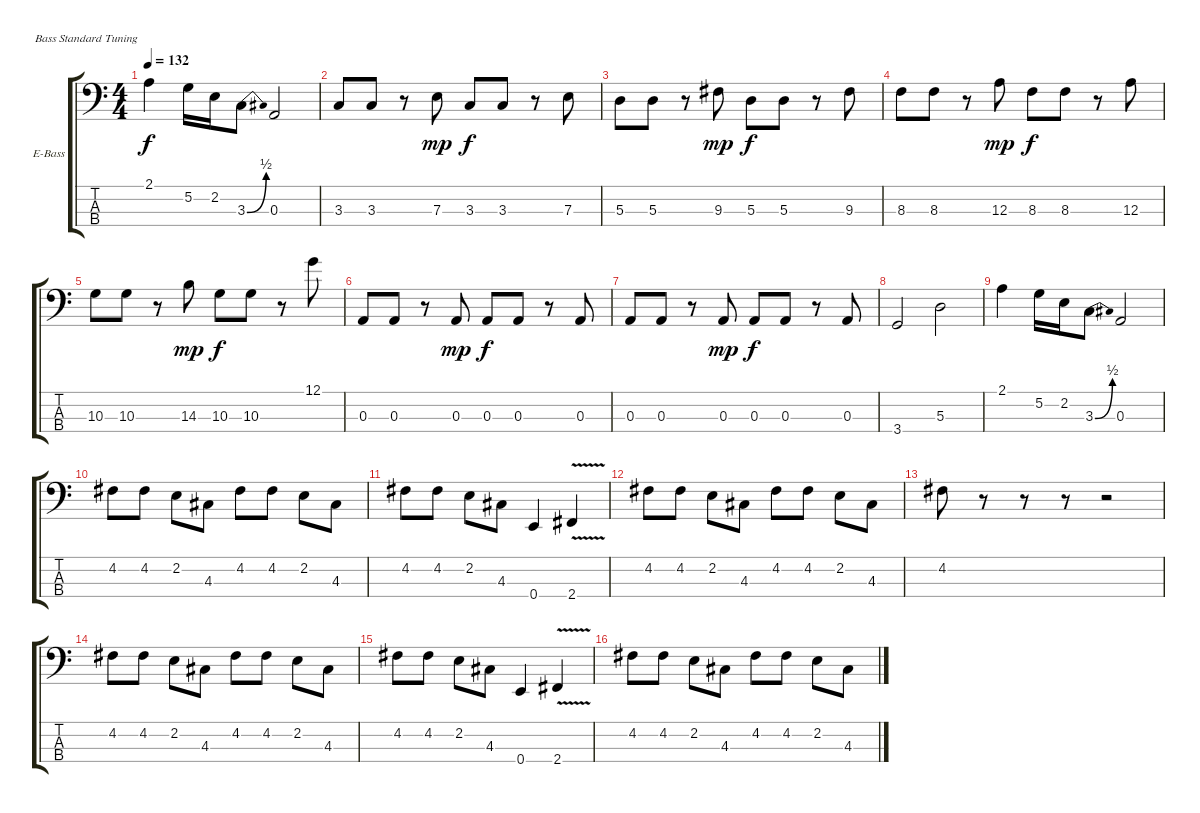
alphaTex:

\bracketExtendMode groupsimilarinstruments
\firstSystemTrackNameOrientation horizontal
\otherSystemsTrackNameOrientation horizontal
\track ("bass" "E-Bass") {instrument slapbass1}
\staff {score tabs}
\tuning (G2 D2 A1 E1)
\ts (4 4)
\tempo 132
\clef f4
\ks c
2.1.4{dy f} 5.2.16 2.2.16 3.3{be (bend 0 0 60 2)}.8 0.3.2 |
3.3.8 3.3.8 r.8 7.3.8{dy mp} 3.3.8{dy f} 3.3.8 r.8 7.3.8 |
5.3.8 5.3.8 r.8 9.3.8{dy mp} 5.3.8{dy f} 5.3.8 r.8 9.3.8 |
8.3.8 8.3.8 r.8 12.3.8{dy mp} 8.3.8{dy f} 8.3.8 r.8 12.3.8 |
10.3.8 10.3.8 r.8 14.3.8{dy mp} 10.3.8{dy f} 10.3.8 r.8 12.1.8 |
0.3.8 0.3.8 r.8 0.3.8{dy mp} 0.3.8{dy f} 0.3.8 r.8 0.3.8 |
0.3.8 0.3.8 r.8 0.3.8{dy mp} 0.3.8{dy f} 0.3.8 r.8 0.3.8 |
3.4.2 5.3.2 |
2.1.4 5.2.16 2.2.16 3.3{be (bend 0 0 60 2)}.8 0.3.2 |
4.2.8 4.2.8 2.2.8 4.3.8 4.2.8 4.2.8 2.2.8 4.3.8 |
4.2.8 4.2.8 2.2.8 4.3.8 0.4.4 2.4{v}.4 |
4.2.8 4.2.8 2.2.8 4.3.8 4.2.8 4.2.8 2.2.8 4.3.8 |
4.2.8 r.8 r.8 r.8 r.2 |
4.2.8 4.2.8 2.2.8 4.3.8 4.2.8 4.2.8 2.2.8 4.3.8 |
4.2.8 4.2.8 2.2.8 4.3.8 0.4.4 2.4{v}.4 |
4.2.8 4.2.8 2.2.8 4.3.8 4.2.8 4.2.8 2.2.8 4.3.8
